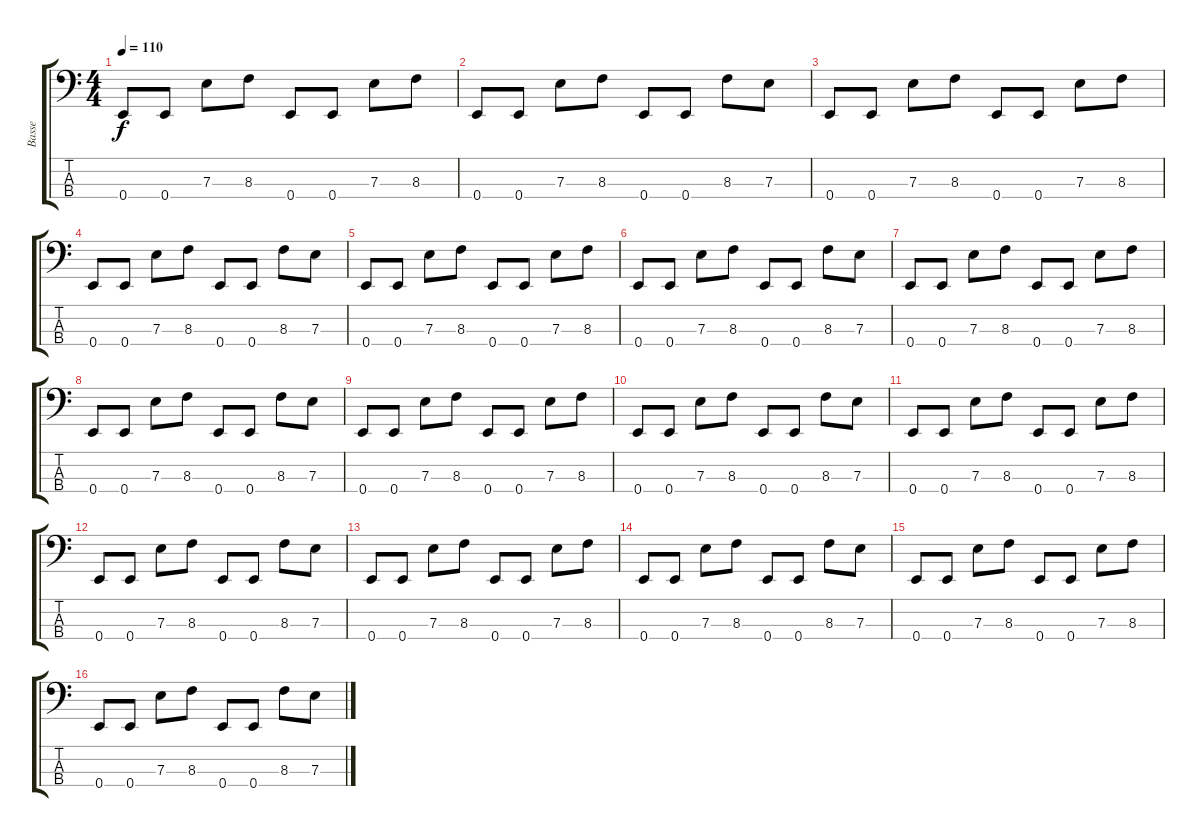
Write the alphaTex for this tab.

\track ("Basse" "Basse") {instrument electricbassfinger}
\staff {score tabs}
\tuning (G2 D2 A1 E1) {hide}
\ts (4 4)
\tempo 110
\clef f4
\ks c
0.4.8{dy f} 0.4.8 7.3.8 8.3.8 0.4.8 0.4.8 7.3.8 8.3.8 |
0.4.8 0.4.8 7.3.8 8.3.8 0.4.8 0.4.8 8.3.8 7.3.8 |
0.4.8 0.4.8 7.3.8 8.3.8 0.4.8 0.4.8 7.3.8 8.3.8 |
0.4.8 0.4.8 7.3.8 8.3.8 0.4.8 0.4.8 8.3.8 7.3.8 |
0.4.8 0.4.8 7.3.8 8.3.8 0.4.8 0.4.8 7.3.8 8.3.8 |
0.4.8 0.4.8 7.3.8 8.3.8 0.4.8 0.4.8 8.3.8 7.3.8 |
0.4.8 0.4.8 7.3.8 8.3.8 0.4.8 0.4.8 7.3.8 8.3.8 |
0.4.8 0.4.8 7.3.8 8.3.8 0.4.8 0.4.8 8.3.8 7.3.8 |
0.4.8 0.4.8 7.3.8 8.3.8 0.4.8 0.4.8 7.3.8 8.3.8 |
0.4.8 0.4.8 7.3.8 8.3.8 0.4.8 0.4.8 8.3.8 7.3.8 |
0.4.8 0.4.8 7.3.8 8.3.8 0.4.8 0.4.8 7.3.8 8.3.8 |
0.4.8 0.4.8 7.3.8 8.3.8 0.4.8 0.4.8 8.3.8 7.3.8 |
0.4.8 0.4.8 7.3.8 8.3.8 0.4.8 0.4.8 7.3.8 8.3.8 |
0.4.8 0.4.8 7.3.8 8.3.8 0.4.8 0.4.8 8.3.8 7.3.8 |
0.4.8 0.4.8 7.3.8 8.3.8 0.4.8 0.4.8 7.3.8 8.3.8 |
0.4.8 0.4.8 7.3.8 8.3.8 0.4.8 0.4.8 8.3.8 7.3.8
